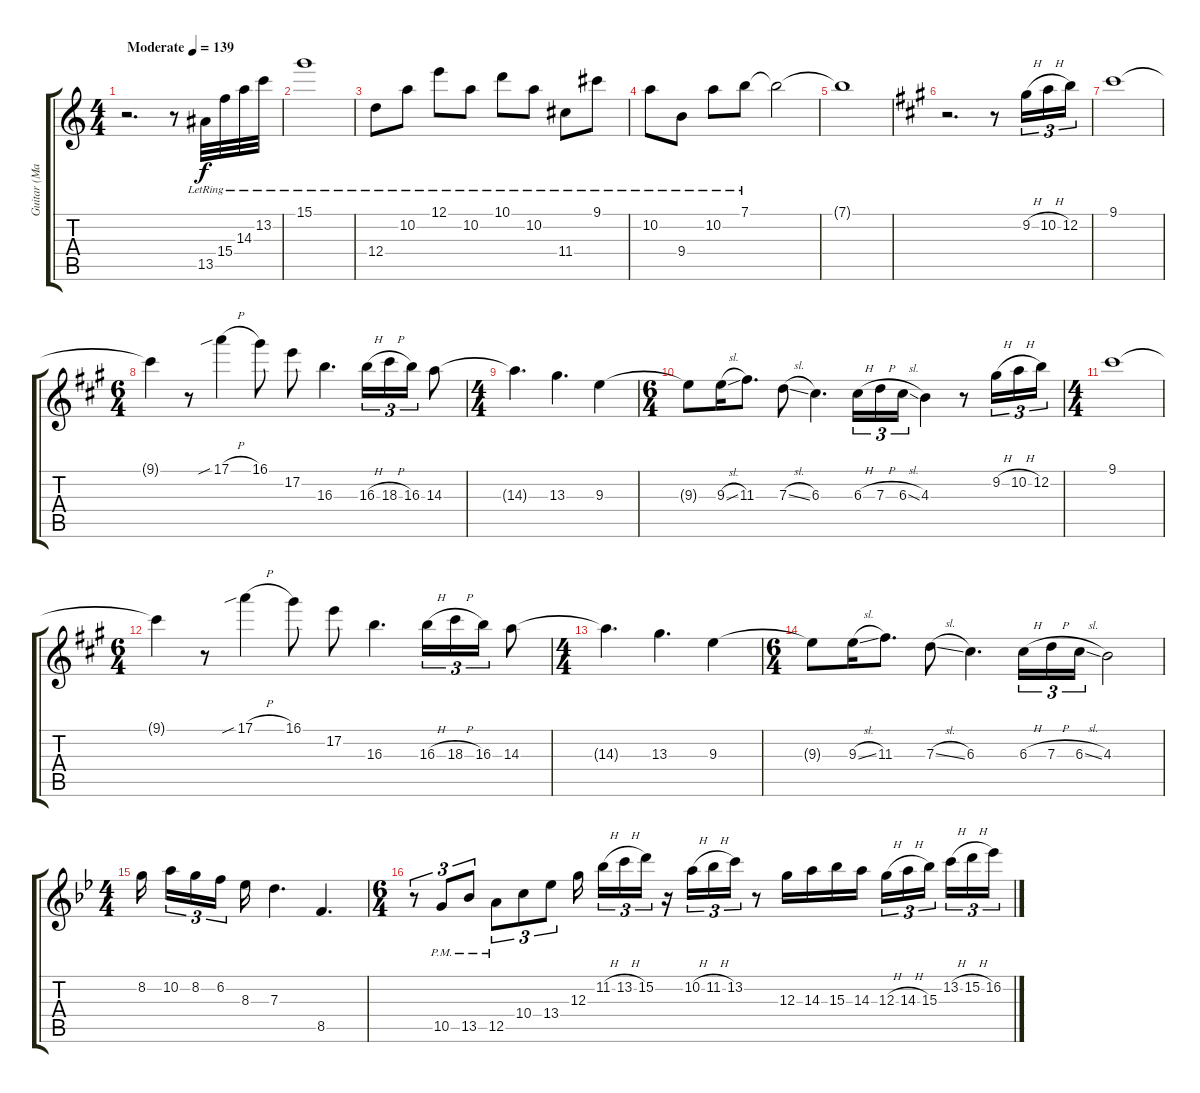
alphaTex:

\track ("Guitar (Main)" "Guitar (Ma") {instrument electricguitarjazz}
\staff {score tabs}
\tuning (E4 B3 G3 D3 A2 E2) {hide}
\ts (4 4)
\tempo (139 "Moderate")
\clef g2
\ks c
r.2{d dy f instrument electricguitarjazz} r.8 13.5{lr}.32 15.4{lr}.32 14.3{lr}.32 13.2{lr}.32 |
15.1{lr}.1 |
12.4{lr}.8 10.2{lr}.8 12.1{lr}.8 10.2{lr}.8 10.1{lr}.8 10.2{lr}.8 11.4{lr}.8 9.1{lr}.8 |
10.2{lr}.8 9.4{lr}.8 10.2{lr}.8 7.1{lr}.8 7.1{t}.2 |
7.1{t}.1 |
\ks a
r.2{d} r.8{instrument overdrivenguitar} 9.2{h}.16{tu (3 2)} 10.2{h}.16{tu (3 2)} 12.2.16{tu (3 2)} |
9.1.1 |
\ts (6 4)
9.1{t}.4 r.8 17.1{sib h}.4 16.1.8 17.2.8 16.3.4{d} 16.3{h}.16{tu (3 2)} 18.3{h}.16{tu (3 2)} 16.3.16{tu (3 2)} 14.3.8 |
\ts (4 4)
14.3{t}.4{d} 13.3.4{d} 9.3.4 |
\ts (6 4)
9.3{t}.8 9.3{sl}.16 11.3.8{d} 7.3{sl}.8 6.3.4{d} 6.3{h}.16{tu (3 2)} 7.3{h}.16{tu (3 2)} 6.3{sl}.16{tu (3 2)} 4.3.4 r.8 9.2{h}.16{tu (3 2)} 10.2{h}.16{tu (3 2)} 12.2.16{tu (3 2)} |
\ts (4 4)
9.1.1 |
\ts (6 4)
9.1{t}.4 r.8 17.1{sib h}.4 16.1.8 17.2.8 16.3.4{d} 16.3{h}.16{tu (3 2)} 18.3{h}.16{tu (3 2)} 16.3.16{tu (3 2)} 14.3.8 |
\ts (4 4)
14.3{t}.4{d} 13.3.4{d} 9.3.4 |
\ts (6 4)
9.3{t}.8 9.3{sl}.16 11.3.8{d} 7.3{sl}.8 6.3.4{d} 6.3{h}.16{tu (3 2)} 7.3{h}.16{tu (3 2)} 6.3{sl}.16{tu (3 2)} 4.3.2 |
\ts (4 4)
\ks bb
8.2.16{balance 0 beam splitsecondary} 10.2.16{tu (3 2)} 8.2.16{tu (3 2)} 6.2.16{tu (3 2) beam splitsecondary} 8.3.16 7.3.4{d} 8.5.4{d} |
\ts (6 4)
r.8{tu (3 2)} 10.5{pm}.8{tu (3 2)} 13.5{pm}.8{tu (3 2)} 12.5{pm}.8{tu (3 2)} 10.4.8{tu (3 2)} 13.4.8{tu (3 2)} 12.3.16{beam splitsecondary} 11.2{h}.16{tu (3 2)} 13.2{h}.16{tu (3 2)} 15.2.16{tu (3 2)} r.16 10.2{h}.16{tu (3 2)} 11.2{h}.16{tu (3 2)} 13.2.16{tu (3 2)} r.8 12.3.16 14.3.16 15.3.16 14.3.16{beam splitsecondary} 12.3{h}.16{tu (3 2)} 14.3{h}.16{tu (3 2)} 15.3.16{tu (3 2) beam splitsecondary} 13.2{h}.16{tu (3 2)} 15.2{h}.16{tu (3 2)} 16.2.16{tu (3 2)}
